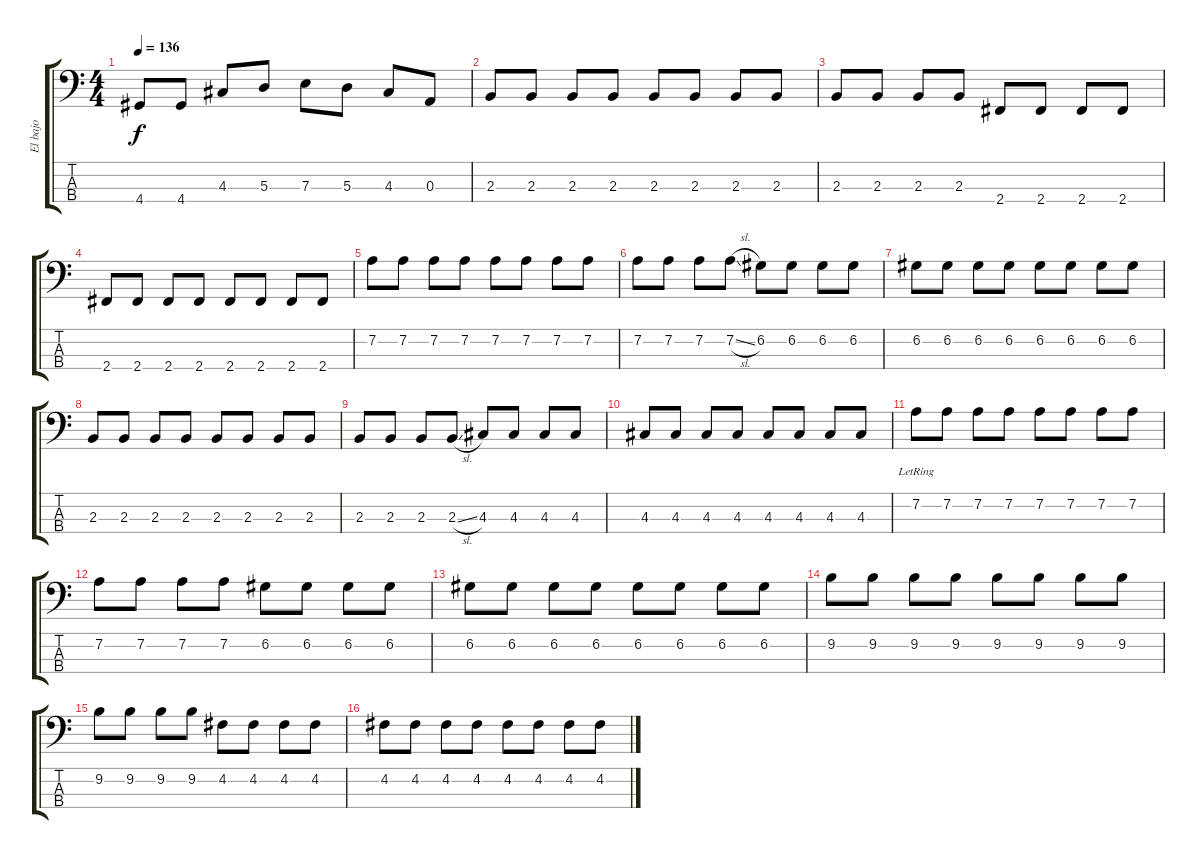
\track ("El bajo" "El bajo") {instrument electricbassfinger}
\staff {score tabs}
\tuning (G2 D2 A1 E1) {hide}
\ts (4 4)
\tempo 136
\clef f4
\ks c
4.4.8{dy f} 4.4.8 4.3.8 5.3.8 7.3.8 5.3.8 4.3.8 0.3.8 |
2.3.8 2.3.8 2.3.8 2.3.8 2.3.8 2.3.8 2.3.8 2.3.8 |
2.3.8 2.3.8 2.3.8 2.3.8 2.4.8 2.4.8 2.4.8 2.4.8 |
2.4.8 2.4.8 2.4.8 2.4.8 2.4.8 2.4.8 2.4.8 2.4.8 |
7.2.8 7.2.8 7.2.8 7.2.8 7.2.8 7.2.8 7.2.8 7.2.8 |
7.2.8 7.2.8 7.2.8 7.2{sl}.8 6.2.8 6.2.8 6.2.8 6.2.8 |
6.2.8 6.2.8 6.2.8 6.2.8 6.2.8 6.2.8 6.2.8 6.2.8 |
2.3.8 2.3.8 2.3.8 2.3.8 2.3.8 2.3.8 2.3.8 2.3.8 |
2.3.8 2.3.8 2.3.8 2.3{sl}.8 4.3.8 4.3.8 4.3.8 4.3.8 |
4.3.8 4.3.8 4.3.8 4.3.8 4.3.8 4.3.8 4.3.8 4.3.8 |
7.2{lr}.8 7.2.8 7.2.8 7.2.8 7.2.8 7.2.8 7.2.8 7.2.8 |
7.2.8 7.2.8 7.2.8 7.2.8 6.2.8 6.2.8 6.2.8 6.2.8 |
6.2.8 6.2.8 6.2.8 6.2.8 6.2.8 6.2.8 6.2.8 6.2.8 |
9.2.8 9.2.8 9.2.8 9.2.8 9.2.8 9.2.8 9.2.8 9.2.8 |
9.2.8 9.2.8 9.2.8 9.2.8 4.2.8 4.2.8 4.2.8 4.2.8 |
4.2.8 4.2.8 4.2.8 4.2.8 4.2.8 4.2.8 4.2.8 4.2.8
